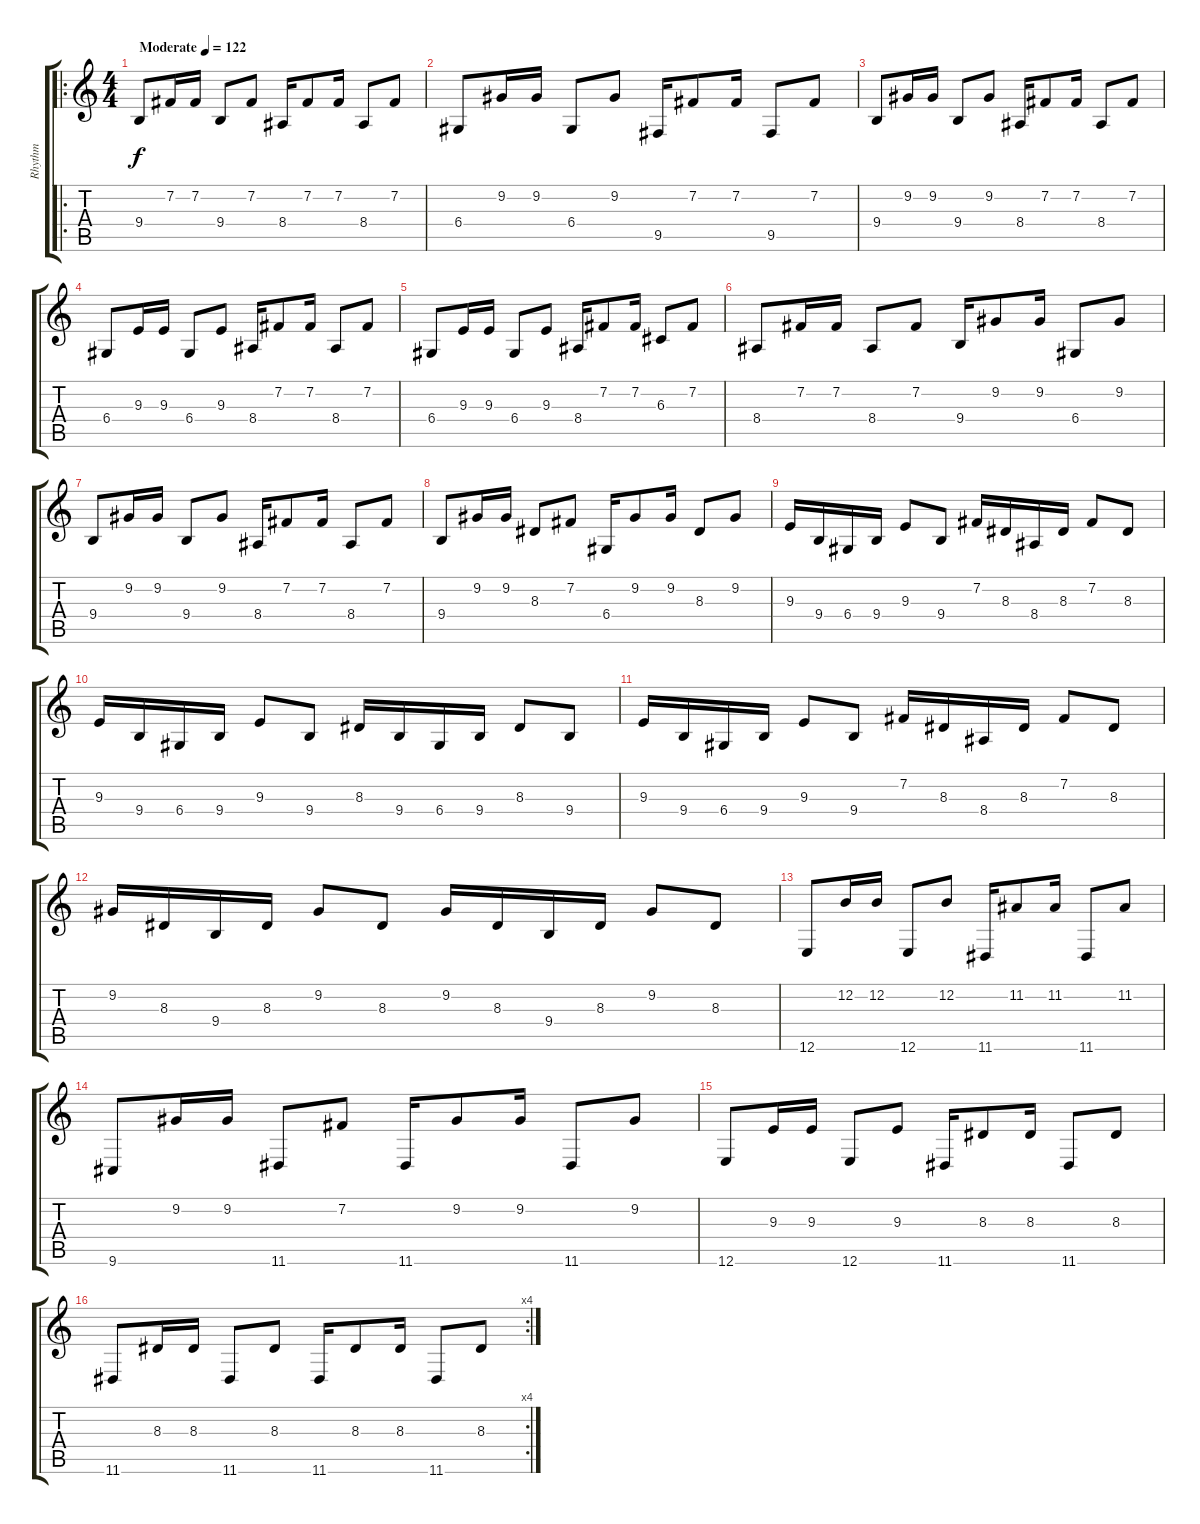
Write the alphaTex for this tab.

\track ("Rhythm" "Rhythm") {instrument harpsichord}
\staff {score tabs}
\tuning (E4 B3 G3 D3 A2 E2) {hide}
\ro
\ts (4 4)
\tempo (122 "Moderate")
\clef g2
\ks c
9.4.8{dy f instrument harpsichord} 7.2.16 7.2.16 9.4.8 7.2.8 8.4.16 7.2.8 7.2.16 8.4.8 7.2.8 |
6.4.8 9.2.16 9.2.16 6.4.8 9.2.8 9.5.16 7.2.8 7.2.16 9.5.8 7.2.8 |
9.4.8 9.2.16 9.2.16 9.4.8 9.2.8 8.4.16 7.2.8 7.2.16 8.4.8 7.2.8 |
6.4.8 9.3.16 9.3.16 6.4.8 9.3.8 8.4.16 7.2.8 7.2.16 8.4.8 7.2.8 |
6.4.8 9.3.16 9.3.16 6.4.8 9.3.8 8.4.16 7.2.8 7.2.16 6.3.8 7.2.8 |
8.4.8 7.2.16 7.2.16 8.4.8 7.2.8 9.4.16 9.2.8 9.2.16 6.4.8 9.2.8 |
9.4.8 9.2.16 9.2.16 9.4.8 9.2.8 8.4.16 7.2.8 7.2.16 8.4.8 7.2.8 |
9.4.8 9.2.16 9.2.16 8.3.8 7.2.8 6.4.16 9.2.8 9.2.16 8.3.8 9.2.8 |
9.3.16 9.4.16 6.4.16 9.4.16 9.3.8 9.4.8 7.2.16 8.3.16 8.4.16 8.3.16 7.2.8 8.3.8 |
9.3.16 9.4.16 6.4.16 9.4.16 9.3.8 9.4.8 8.3.16 9.4.16 6.4.16 9.4.16 8.3.8 9.4.8 |
9.3.16 9.4.16 6.4.16 9.4.16 9.3.8 9.4.8 7.2.16 8.3.16 8.4.16 8.3.16 7.2.8 8.3.8 |
9.2.16 8.3.16 9.4.16 8.3.16 9.2.8 8.3.8 9.2.16 8.3.16 9.4.16 8.3.16 9.2.8 8.3.8 |
12.6.8 12.2.16 12.2.16 12.6.8 12.2.8 11.6.16 11.2.8 11.2.16 11.6.8 11.2.8 |
9.6.8 9.2.16 9.2.16 11.6.8 7.2.8 11.6.16 9.2.8 9.2.16 11.6.8 9.2.8 |
12.6.8 9.3.16 9.3.16 12.6.8 9.3.8 11.6.16 8.3.8 8.3.16 11.6.8 8.3.8 |
\rc 4
11.6.8 8.3.16 8.3.16 11.6.8 8.3.8 11.6.16 8.3.8 8.3.16 11.6.8 8.3.8
